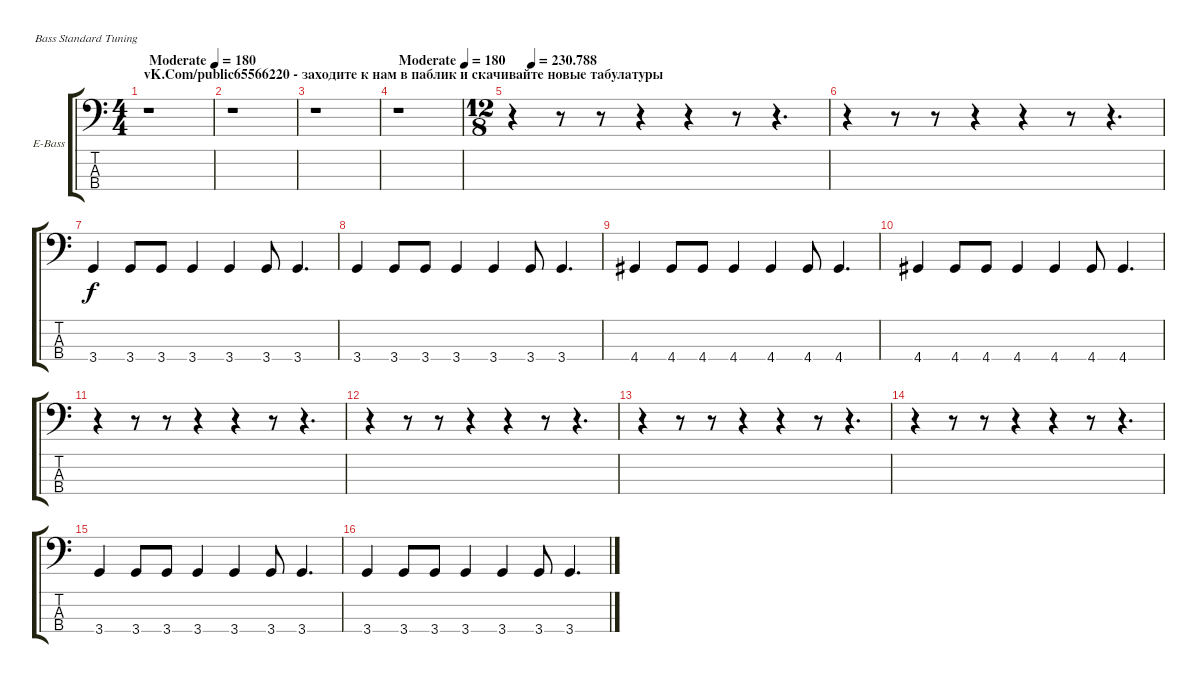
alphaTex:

\bracketExtendMode groupsimilarinstruments
\firstSystemTrackNameOrientation horizontal
\otherSystemsTrackNameOrientation horizontal
\track ("Бас" "E-Bass") {instrument electricbassfinger}
\staff {score tabs}
\tuning (G2 D2 A1 E1)
\ts (4 4)
\beaming (8 2 2 2 2)
\section ("" "vK.Com/public65566220 - заходите к нам в паблик и скачивайте новые табулатуры")
\tempo (180 "Moderate")
\clef f4
\ks c
r.1{dy f instrument electricbassfinger} |
r.1 |
r.1 |
\tempo (180 "Moderate")
r.1 |
\ts (12 8)
\beaming (8 2 2 2 6)
\tempo (230.788 0.0625)
r.4 r.8 r.8 r.4 r.4 r.8 r.4{d} |
r.4 r.8 r.8 r.4 r.4 r.8 r.4{d} |
3.4.4 3.4.8 3.4.8 3.4.4 3.4.4 3.4.8 3.4.4{d} |
3.4.4 3.4.8 3.4.8 3.4.4 3.4.4 3.4.8 3.4.4{d} |
4.4.4 4.4.8 4.4.8 4.4.4 4.4.4 4.4.8 4.4.4{d} |
4.4.4 4.4.8 4.4.8 4.4.4 4.4.4 4.4.8 4.4.4{d} |
r.4 r.8 r.8 r.4 r.4 r.8 r.4{d} |
r.4 r.8 r.8 r.4 r.4 r.8 r.4{d} |
r.4 r.8 r.8 r.4 r.4 r.8 r.4{d} |
r.4 r.8 r.8 r.4 r.4 r.8 r.4{d} |
3.4.4 3.4.8 3.4.8 3.4.4 3.4.4 3.4.8 3.4.4{d} |
3.4.4 3.4.8 3.4.8 3.4.4 3.4.4 3.4.8 3.4.4{d}
